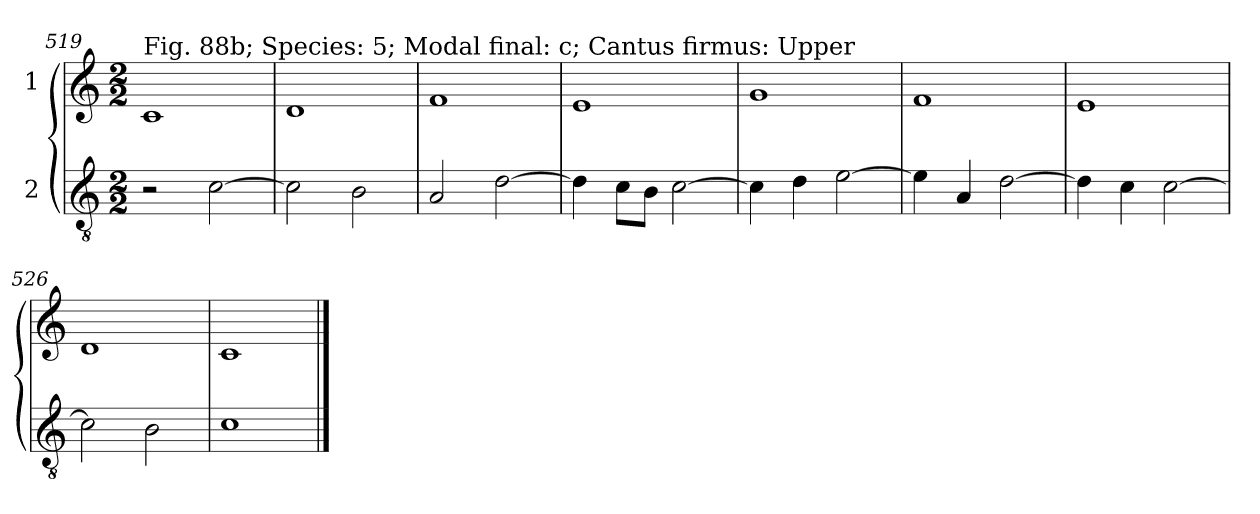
**kern	**kern
*part2	*part1
*staff2	*staff1
*I"2	*I"1
!!LO:LB:g=z
*clefGv2	*clefG2
*k[]	*k[]
*M2/2	*M2/2
=519	=519
!	!LO:TX:a:t=Fig. 88b; Species&colon; 5; Modal final&colon; c; Cantus firmus&colon; Upper
2r	1c
[2c\	.
=520	=520
2c\]	1d
2B\	.
=521	=521
2A/	1f
[2d\	.
=522	=522
4d\]	1e
8c\L	.
8B\J	.
[2c\	.
=523	=523
4c\]	1g
4d\	.
[2e\	.
!!LO:LB:g=z
=524	=524
4e\]	1f
4A/	.
[2d\	.
=525	=525
4d\]	1e
4c\	.
[2c\	.
=526	=526
2c\]	1d
2B\	.
=527	=527
1c	1c
==	==
*-	*-
